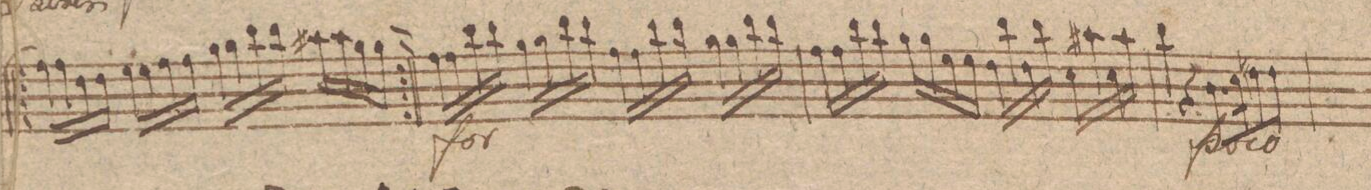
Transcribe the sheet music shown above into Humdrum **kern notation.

**kern	**dynam
*I"Violino Primo	*
*clefG2	*
*k[f#c#g#d#]	*
*met(c)	*
*M4/4	*
16ff#\LL	.
16ff#\	.
16dd#\	.
16dd#\JJ	.
16ee\LL	.
16ee\	.
16ff#\	.
16ff#\JJ	.
16gg#\LL	.
16gg#\	.
16bb\	.
16bb\JJ	.
16aa#X\LL	.
16aa#\	.
16gg#\	.
16gg#\JJ	.
=8	=8
16ff#\LLyy	.
16ff#\yy	.
16dd#\yy	.
16dd#\JJyy	.
16ee\LLyy	.
16ee\yy	.
16ff#\yy	.
16ff#\JJyy	.
16gg#\LLyy	.
16gg#\yy	.
16bb\yy	.
16bb\JJyy	.
16aa#X\LLyy	.
16aa#\yy	.
16gg#\yy	.
16gg#\JJyy	.
=9	=9
16ff#\LL	f
16ff#\	.
16bb\	.
16bb\JJ	.
16gg#\LL	.
16gg#\	.
16bb\	.
16bb\JJ	.
16ff#\LL	.
16ff#\	.
16bb\	.
16bb\JJ	.
16gg#\LL	.
16gg#\	.
16bb\	.
16bb\JJ	.
=10	=10
16ff#\LL	.
16ff#\	.
16bb\	.
16bb\JJ	.
16gg#\LL	.
16gg#\	.
16ee\	.
16ee\JJ	.
16dd#\LL	.
16bb\	.
16dd#\	.
16bb\JJ	.
16cc#\LL	.
16aa#X\	.
16cc#\	.
16aa#\JJ	.
=11	=11
4bb\	.
4r	.
8.b\L	.
16cc#\K	.
8ddn\	.
8dd\J	.
=12	=12
*-	*-
